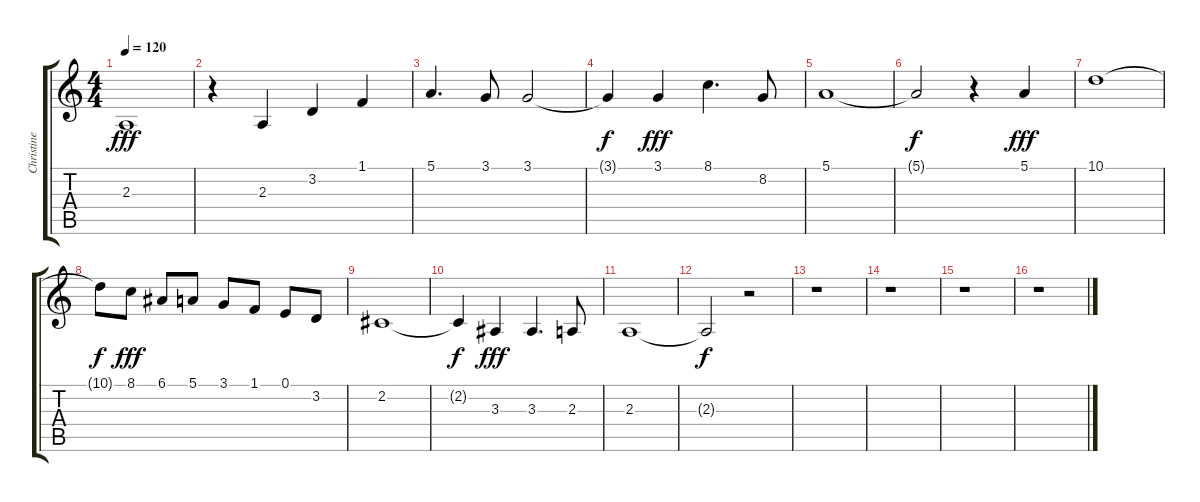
\track ("Christine" "Christine") {instrument pad1newage}
\staff {score tabs}
\tuning (E4 B3 G3 D3 A2 E2) {hide}
\ts (4 4)
\tempo 120
\clef g2
\ks c
2.3.1{dy fff} |
r.4 2.3.4 3.2.4 1.1.4 |
5.1.4{d} 3.1.8 3.1.2 |
3.1{t}.4{dy f} 3.1.4{dy fff} 8.1.4{d} 8.2.8 |
5.1.1 |
5.1{t}.2{dy f} r.4 5.1.4{dy fff} |
10.1.1 |
10.1{t}.8{dy f} 8.1.8{dy fff} 6.1.8 5.1.8 3.1.8 1.1.8 0.1.8 3.2.8 |
2.2.1 |
2.2{t}.4{dy f} 3.3.4{dy fff} 3.3.4{d} 2.3.8 |
2.3.1 |
2.3{t}.2{dy f} r.2 |
r.1 |
r.1 |
r.1 |
r.1
